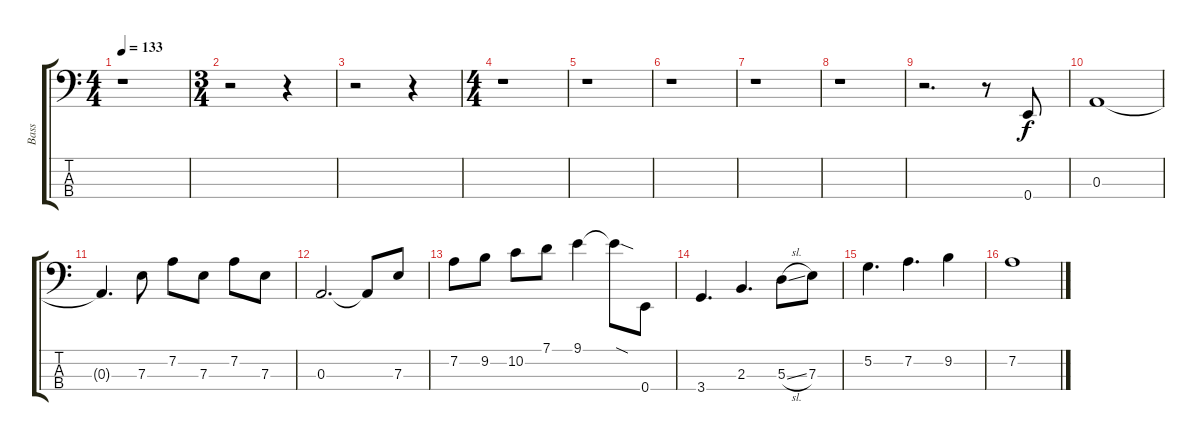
\track ("Bass" "Bass") {instrument electricbassfinger}
\staff {score tabs}
\tuning (G2 D2 A1 E1) {hide}
\ts (4 4)
\tempo 133
\clef f4
\ks c
r.1{dy f} |
\ts (3 4)
r.2 r.4 |
r.2 r.4 |
\ts (4 4)
r.1 |
r.1 |
r.1 |
r.1 |
r.1 |
r.2{d} r.8 0.4.8 |
0.3.1 |
0.3{t}.4{d} 7.3.8 7.2.8 7.3.8 7.2.8 7.3.8 |
0.3.2{d} 0.3{t}.8 7.3.8 |
7.2.8 9.2.8 10.2.8 7.1.8 9.1.4 9.1{sod t}.8 0.4.8 |
3.4.4{d} 2.3.4{d} 5.3{sl}.8 7.3.8 |
5.2.4{d} 7.2.4{d} 9.2.4 |
7.2.1
